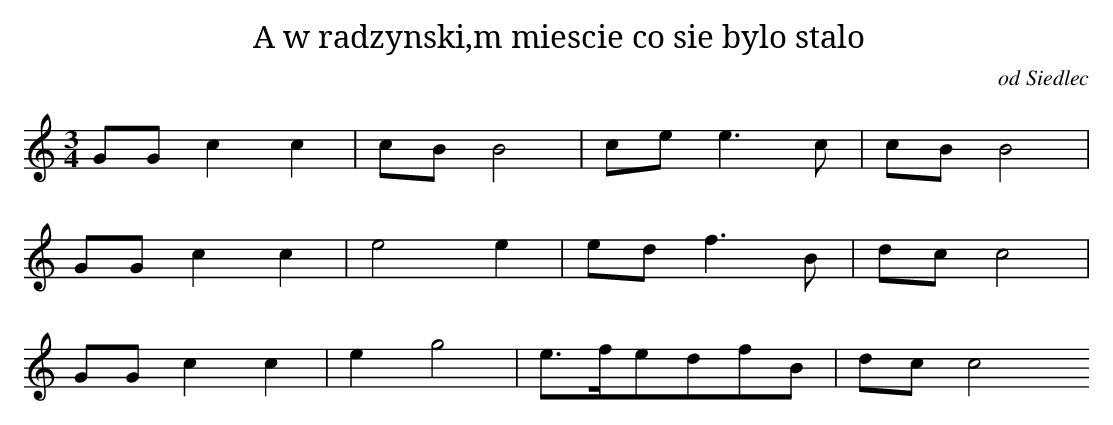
X:1
T: A w radzynski‚m miescie co sie bylo stalo
O: od Siedlec
M: 3/4
L: 1/16
K: C
G2G2c4c4 | c2B2B8 | c2e2e6c2 | c2B2B8 |
G2G2c4c4 | e8e4 | e2d2f6B2 | d2c2c8 |
G2G2c4c4 | e4g8 | e3fe2d2f2B2 | d2c2c8
